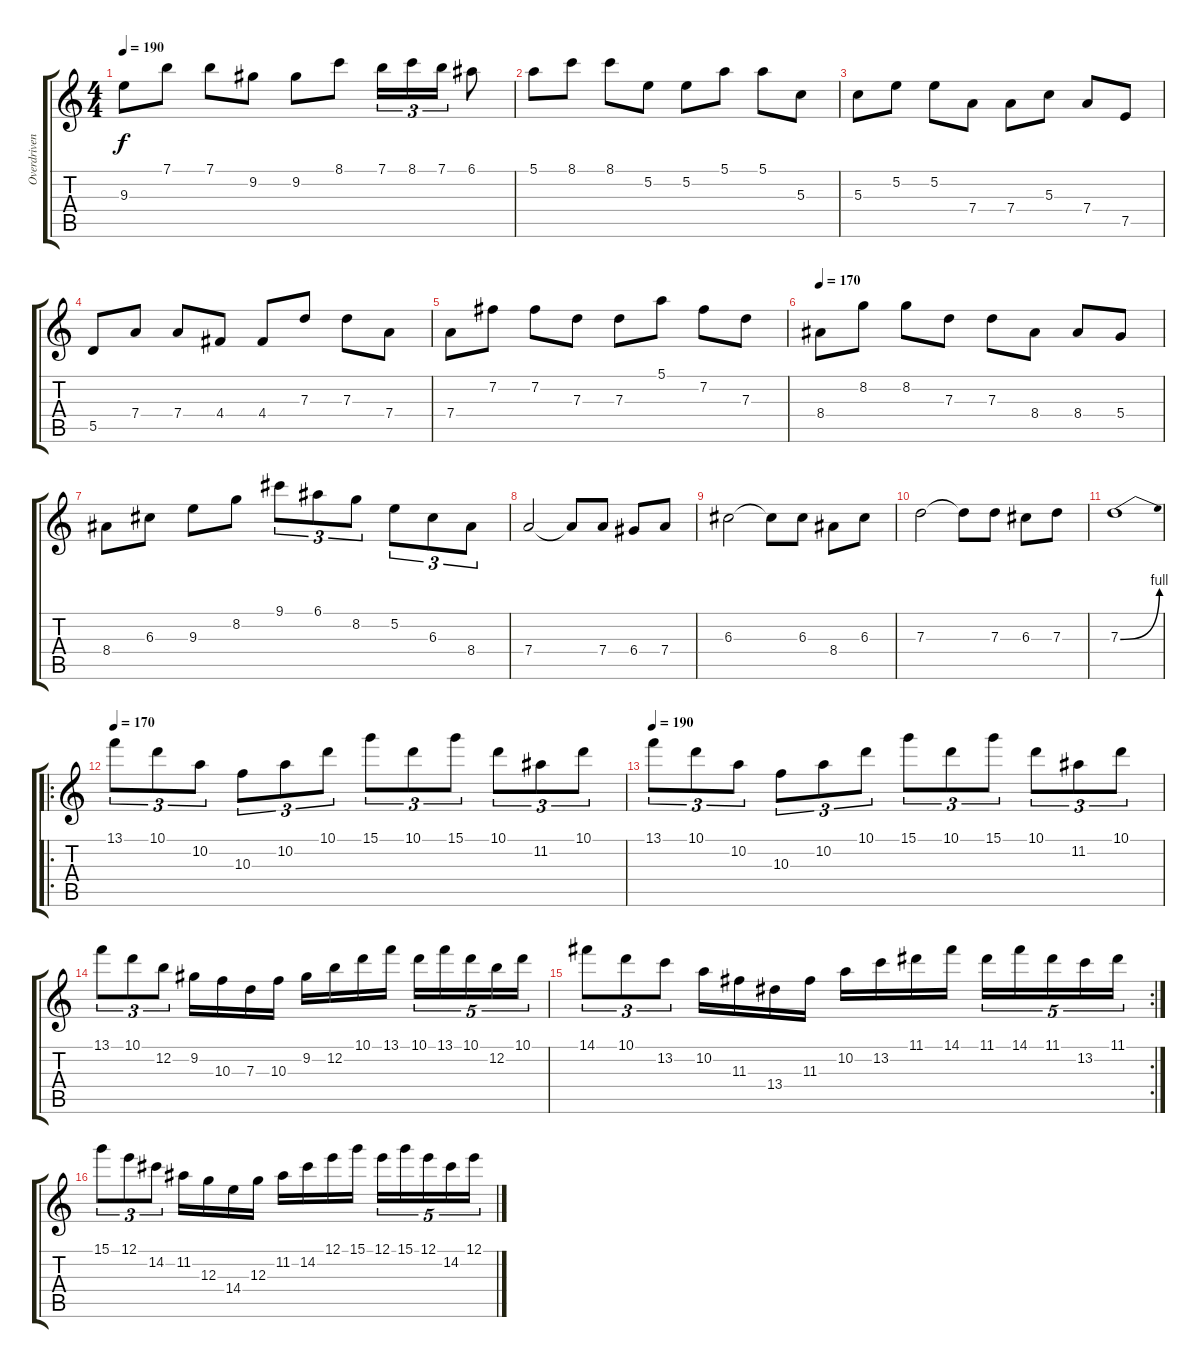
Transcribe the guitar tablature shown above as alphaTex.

\track ("Overdriven Guitar 2" "Overdriven") {instrument distortionguitar}
\staff {score tabs}
\tuning (E4 B3 G3 D3 A2 E2) {hide}
\ts (4 4)
\tempo 190
\clef g2
\ks c
9.3.8{dy f} 7.1.8 7.1.8 9.2.8 9.2.8 8.1.8 7.1.16{tu (3 2)} 8.1.16{tu (3 2)} 7.1.16{tu (3 2)} 6.1.8 |
5.1.8 8.1.8 8.1.8 5.2.8 5.2.8 5.1.8 5.1.8 5.3.8 |
5.3.8 5.2.8 5.2.8 7.4.8 7.4.8 5.3.8 7.4.8 7.5.8 |
5.5.8 7.4.8 7.4.8 4.4.8 4.4.8 7.3.8 7.3.8 7.4.8 |
7.4.8 7.2.8 7.2.8 7.3.8 7.3.8 5.1.8 7.2.8 7.3.8 |
\tempo 170
8.4.8 8.2.8 8.2.8 7.3.8 7.3.8 8.4.8 8.4.8 5.4.8 |
8.4.8 6.3.8 9.3.8 8.2.8 9.1.8{tu (3 2)} 6.1.8{tu (3 2)} 8.2.8{tu (3 2)} 5.2.8{tu (3 2)} 6.3.8{tu (3 2)} 8.4.8{tu (3 2)} |
7.4.2 7.4{t}.8 7.4.8 6.4.8 7.4.8 |
6.3.2 6.3{t}.8 6.3.8 8.4.8 6.3.8 |
7.3.2 7.3{t}.8 7.3.8 6.3.8 7.3.8 |
7.3{be (bend 0 0 60 4)}.1 |
\ro
\tempo 170
13.1.8{tu (3 2)} 10.1.8{tu (3 2)} 10.2.8{tu (3 2)} 10.3.8{tu (3 2)} 10.2.8{tu (3 2)} 10.1.8{tu (3 2)} 15.1.8{tu (3 2)} 10.1.8{tu (3 2)} 15.1.8{tu (3 2)} 10.1.8{tu (3 2)} 11.2.8{tu (3 2)} 10.1.8{tu (3 2)} |
\tempo 190
13.1.8{tu (3 2)} 10.1.8{tu (3 2)} 10.2.8{tu (3 2)} 10.3.8{tu (3 2)} 10.2.8{tu (3 2)} 10.1.8{tu (3 2)} 15.1.8{tu (3 2)} 10.1.8{tu (3 2)} 15.1.8{tu (3 2)} 10.1.8{tu (3 2)} 11.2.8{tu (3 2)} 10.1.8{tu (3 2)} |
13.1.8{tu (3 2)} 10.1.8{tu (3 2)} 12.2.8{tu (3 2)} 9.2.16 10.3.16 7.3.16 10.3.16 9.2.16 12.2.16 10.1.16 13.1.16 10.1.16{tu (5 4)} 13.1.16{tu (5 4)} 10.1.16{tu (5 4)} 12.2.16{tu (5 4)} 10.1.16{tu (5 4)} |
\rc 2
14.1.8{tu (3 2)} 10.1.8{tu (3 2)} 13.2.8{tu (3 2)} 10.2.16 11.3.16 13.4.16 11.3.16 10.2.16 13.2.16 11.1.16 14.1.16 11.1.16{tu (5 4)} 14.1.16{tu (5 4)} 11.1.16{tu (5 4)} 13.2.16{tu (5 4)} 11.1.16{tu (5 4)} |
15.1.8{tu (3 2)} 12.1.8{tu (3 2)} 14.2.8{tu (3 2)} 11.2.16 12.3.16 14.4.16 12.3.16 11.2.16 14.2.16 12.1.16 15.1.16 12.1.16{tu (5 4)} 15.1.16{tu (5 4)} 12.1.16{tu (5 4)} 14.2.16{tu (5 4)} 12.1.16{tu (5 4)}
